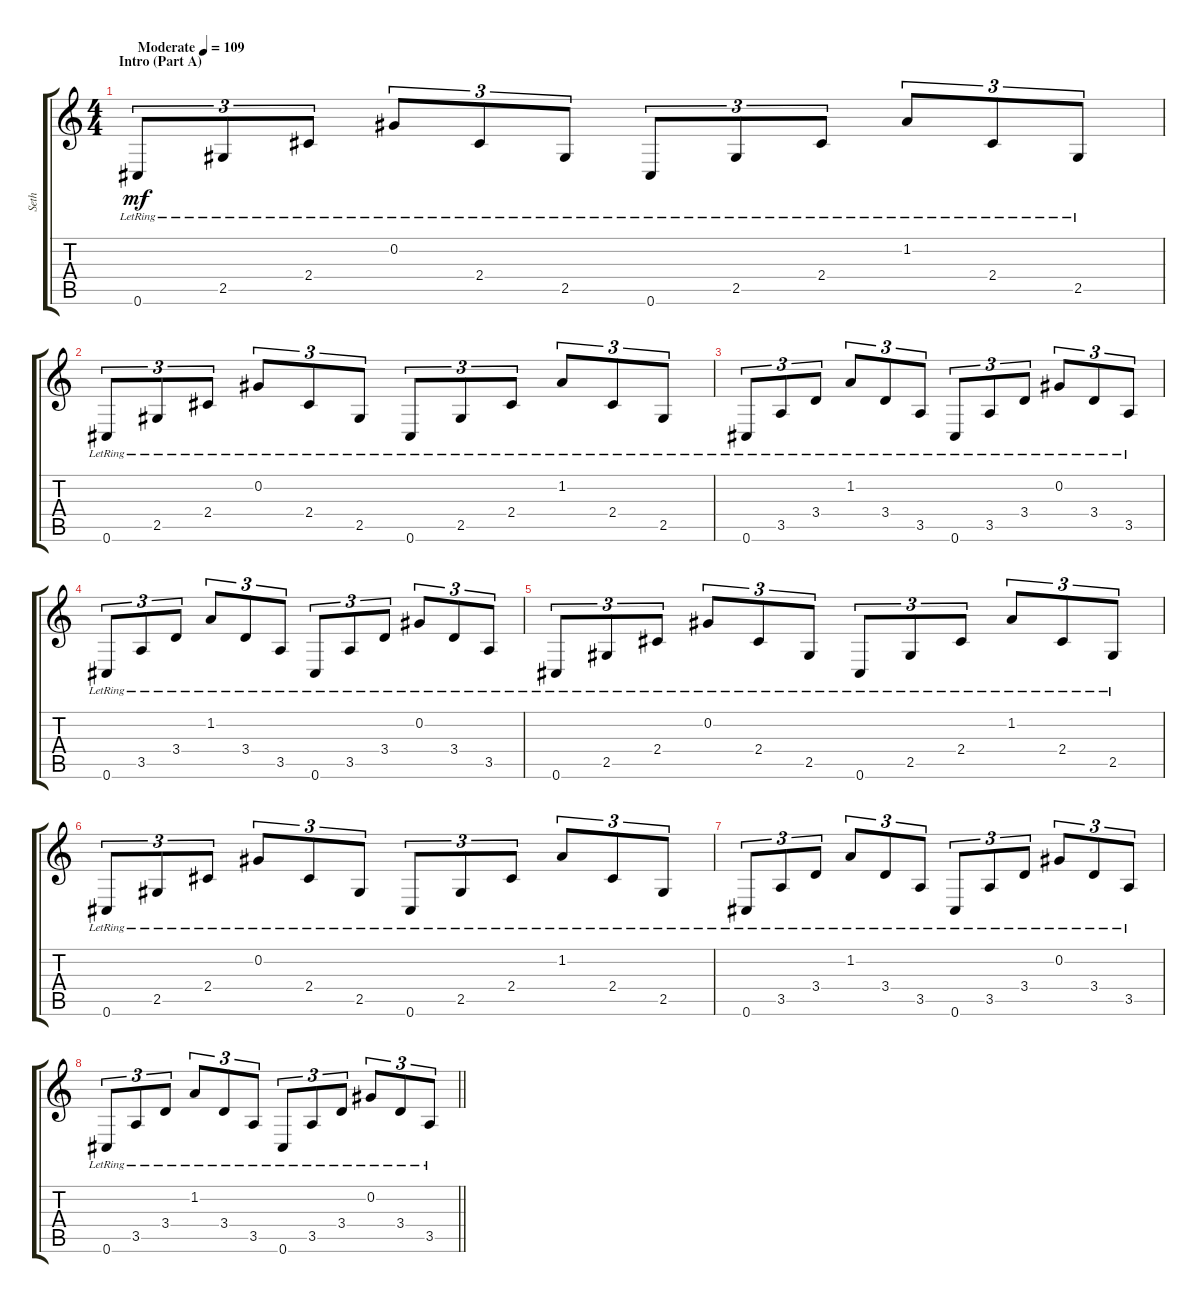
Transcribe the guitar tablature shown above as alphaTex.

\track ("Seth " "Seth ") {instrument overdrivenguitar}
\staff {score tabs}
\tuning (Db4 Ab3 E3 B2 Gb2 Db2) {hide}
\ts (4 4)
\section ("" "Intro (Part A)")
\tempo (109 "Moderate")
\clef g2
\ks c
0.6{lr}.8{tu (3 2) dy mf instrument acousticguitarsteel} 2.5{lr}.8{tu (3 2)} 2.4{lr}.8{tu (3 2)} 0.2{lr}.8{tu (3 2)} 2.4{lr}.8{tu (3 2)} 2.5{lr}.8{tu (3 2)} 0.6{lr}.8{tu (3 2)} 2.5{lr}.8{tu (3 2)} 2.4{lr}.8{tu (3 2)} 1.2{lr}.8{tu (3 2)} 2.4{lr}.8{tu (3 2)} 2.5{lr}.8{tu (3 2)} |
0.6{lr}.8{tu (3 2)} 2.5{lr}.8{tu (3 2)} 2.4{lr}.8{tu (3 2)} 0.2{lr}.8{tu (3 2)} 2.4{lr}.8{tu (3 2)} 2.5{lr}.8{tu (3 2)} 0.6{lr}.8{tu (3 2)} 2.5{lr}.8{tu (3 2)} 2.4{lr}.8{tu (3 2)} 1.2{lr}.8{tu (3 2)} 2.4{lr}.8{tu (3 2)} 2.5{lr}.8{tu (3 2)} |
0.6{lr}.8{tu (3 2)} 3.5{lr}.8{tu (3 2)} 3.4{lr}.8{tu (3 2)} 1.2{lr}.8{tu (3 2)} 3.4{lr}.8{tu (3 2)} 3.5{lr}.8{tu (3 2)} 0.6{lr}.8{tu (3 2)} 3.5{lr}.8{tu (3 2)} 3.4{lr}.8{tu (3 2)} 0.2{lr}.8{tu (3 2)} 3.4{lr}.8{tu (3 2)} 3.5{lr}.8{tu (3 2)} |
0.6{lr}.8{tu (3 2)} 3.5{lr}.8{tu (3 2)} 3.4{lr}.8{tu (3 2)} 1.2{lr}.8{tu (3 2)} 3.4{lr}.8{tu (3 2)} 3.5{lr}.8{tu (3 2)} 0.6{lr}.8{tu (3 2)} 3.5{lr}.8{tu (3 2)} 3.4{lr}.8{tu (3 2)} 0.2{lr}.8{tu (3 2)} 3.4{lr}.8{tu (3 2)} 3.5{lr}.8{tu (3 2)} |
0.6{lr}.8{tu (3 2)} 2.5{lr}.8{tu (3 2)} 2.4{lr}.8{tu (3 2)} 0.2{lr}.8{tu (3 2)} 2.4{lr}.8{tu (3 2)} 2.5{lr}.8{tu (3 2)} 0.6{lr}.8{tu (3 2)} 2.5{lr}.8{tu (3 2)} 2.4{lr}.8{tu (3 2)} 1.2{lr}.8{tu (3 2)} 2.4{lr}.8{tu (3 2)} 2.5{lr}.8{tu (3 2)} |
0.6{lr}.8{tu (3 2)} 2.5{lr}.8{tu (3 2)} 2.4{lr}.8{tu (3 2)} 0.2{lr}.8{tu (3 2)} 2.4{lr}.8{tu (3 2)} 2.5{lr}.8{tu (3 2)} 0.6{lr}.8{tu (3 2)} 2.5{lr}.8{tu (3 2)} 2.4{lr}.8{tu (3 2)} 1.2{lr}.8{tu (3 2)} 2.4{lr}.8{tu (3 2)} 2.5{lr}.8{tu (3 2)} |
0.6{lr}.8{tu (3 2)} 3.5{lr}.8{tu (3 2)} 3.4{lr}.8{tu (3 2)} 1.2{lr}.8{tu (3 2)} 3.4{lr}.8{tu (3 2)} 3.5{lr}.8{tu (3 2)} 0.6{lr}.8{tu (3 2)} 3.5{lr}.8{tu (3 2)} 3.4{lr}.8{tu (3 2)} 0.2{lr}.8{tu (3 2)} 3.4{lr}.8{tu (3 2)} 3.5{lr}.8{tu (3 2)} |
\barLineRight lightlight
0.6{lr}.8{tu (3 2)} 3.5{lr}.8{tu (3 2)} 3.4{lr}.8{tu (3 2)} 1.2{lr}.8{tu (3 2)} 3.4{lr}.8{tu (3 2)} 3.5{lr}.8{tu (3 2)} 0.6{lr}.8{tu (3 2)} 3.5{lr}.8{tu (3 2)} 3.4{lr}.8{tu (3 2)} 0.2{lr}.8{tu (3 2)} 3.4{lr}.8{tu (3 2)} 3.5{lr}.8{tu (3 2)}
